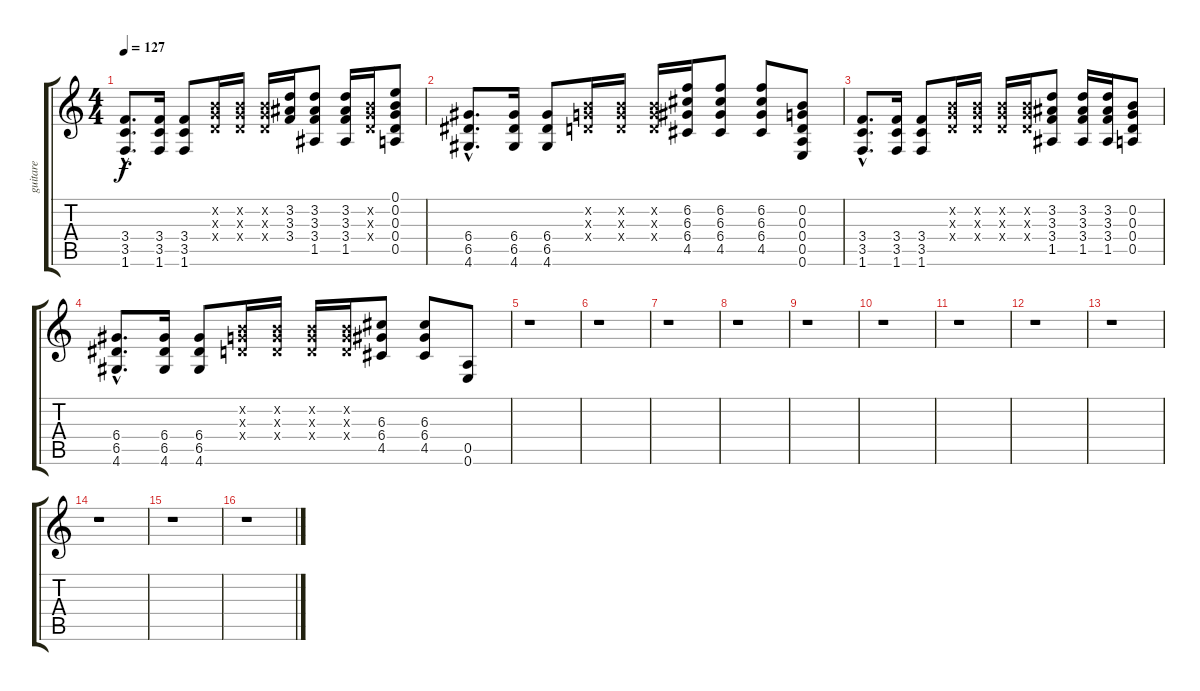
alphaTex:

\track ("guitare" "guitare") {instrument acousticguitarsteel}
\staff {score tabs}
\tuning (E4 B3 G3 D3 A2 E2) {hide}
\ts (4 4)
\tempo 127
\clef g2
\ks c
(3.4{hac} 3.5{hac} 1.6{hac}).8{d dy f instrument acousticguitarsteel} (3.4 3.5 1.6).16 (3.4 3.5 1.6).8 (0.2{x} 0.3{x} 0.4{x}).16 (0.2{x} 0.3{x} 0.4{x}).16 (0.2{x} 0.3{x} 0.4{x}).16 (3.2 3.3 3.4).16 (3.2 3.3 3.4 1.5).8 (3.2 3.3 3.4 1.5).16 (0.2{x} 0.3{x} 0.4{x}).16 (0.1 0.2 0.3 0.4 0.5).8 |
(6.4{hac} 6.5{hac} 4.6{hac}).8{d} (6.4 6.5 4.6).16 (6.4 6.5 4.6).8 (0.2{x} 0.3{x} 0.4{x}).16 (0.2{x} 0.3{x} 0.4{x}).16 (0.2{x} 0.3{x} 0.4{x}).16 (6.2 6.3 6.4 4.5).16 (6.2 6.3 6.4 4.5).8 (6.2 6.3 6.4 4.5).8 (0.2 0.3 0.4 0.5 0.6).8 |
(3.4{hac} 3.5{hac} 1.6{hac}).8{d} (3.4 3.5 1.6).16 (3.4 3.5 1.6).8 (0.2{x} 0.3{x} 0.4{x}).16 (0.2{x} 0.3{x} 0.4{x}).16 (0.2{x} 0.3{x} 0.4{x}).16 (0.2{x} 0.3{x} 0.4{x}).16 (3.2 3.3 3.4 1.5).8 (3.2 3.3 3.4 1.5).16 (3.2 3.3 3.4 1.5).16 (0.2 0.3 0.4 0.5).8 |
(6.4{hac} 6.5{hac} 4.6{hac}).8{d} (6.4 6.5 4.6).16 (6.4 6.5 4.6).8 (0.2{x} 0.3{x} 0.4{x}).16 (0.2{x} 0.3{x} 0.4{x}).16 (0.2{x} 0.3{x} 0.4{x}).16 (0.2{x} 0.3{x} 0.4{x}).16 (6.3 6.4 4.5).8 (6.3 6.4 4.5).8 (0.5 0.6).8 |
r.1 |
r.1 |
r.1 |
r.1 |
r.1 |
r.1 |
r.1 |
r.1 |
r.1 |
r.1 |
r.1 |
r.1
